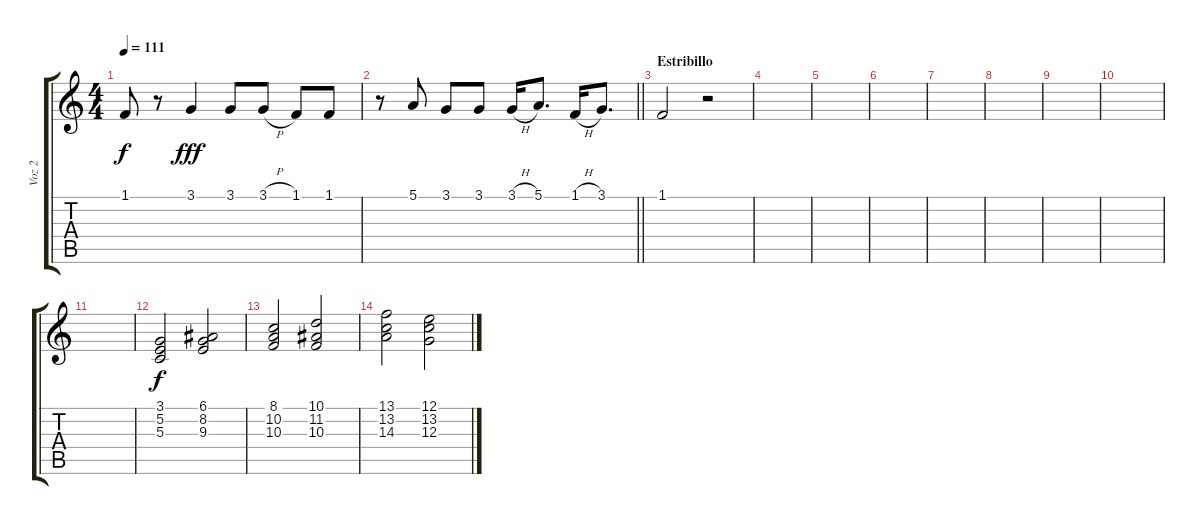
\track ("Voz 2" "Voz 2") {instrument lead1square}
\staff {score tabs}
\tuning (E4 B3 G3 D3 A2 E2) {hide}
\ts (4 4)
\tempo 111
\clef g2
\ks c
1.1{t}.8{dy f} r.8 3.1.4{dy fff} 3.1.8 3.1{h}.8 1.1.8 1.1.8 |
\barLineRight lightlight
r.8 5.1.8 3.1.8 3.1.8 3.1{h}.16 5.1.8{d} 1.1{h}.16 3.1.8{d} |
\section ("" "Estribillo")
1.1.2 r.2 |
|
|
|
|
|
|
|
|
(3.1 5.2 5.3).2{dy f} (6.1 8.2 9.3).2 |
(8.1 10.2 10.3).2 (10.1 11.2 10.3).2 |
(13.1 13.2 14.3).2 (12.1 13.2 12.3).2
